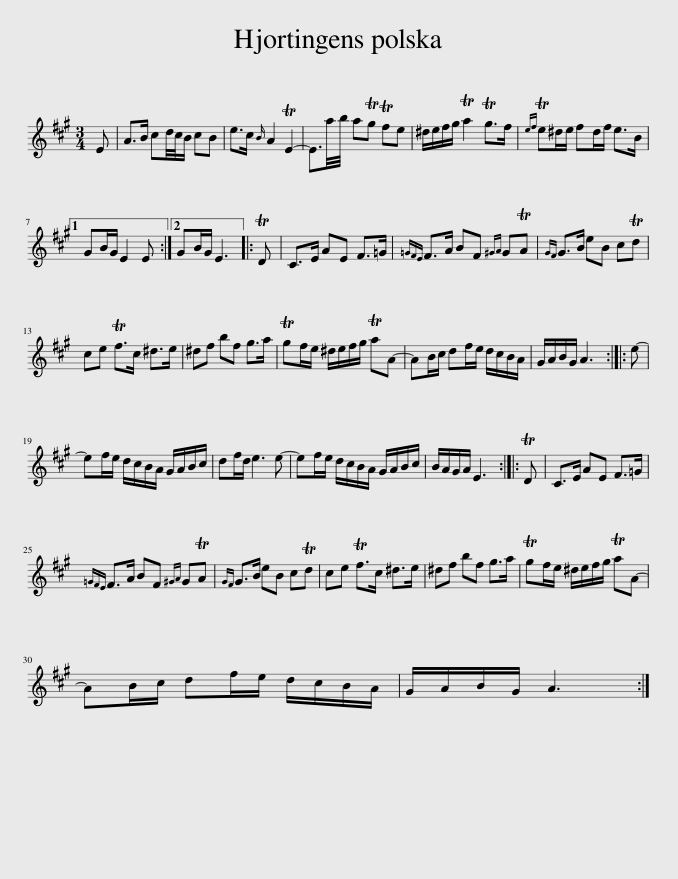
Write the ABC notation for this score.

X:1
L:1/8
M:3/4
I:linebreak $
K:A
V:1 treble
V:1
 E | A>B cd/4c/4B/ cB | e>c{B} A2 TE2- | E3/2a/4b/4 aTg Tfe | ^d/e/f/g/ Ta2 Tg>f | %5
{ef} Te^d/e/ fd/f/ e>B |1$ GB/G/ E2 E :|2 GB/G/ E3 |: TD | C>E AE F>=G | %10
{=GFE} F>A BF{^GA} GTA |{GF} G>B eB cTd |$ ce Tf>c ^d>e | ^df bf g>a | Tgf/e/ ^d/e/f/g/ TaA- | %15
 AB/c/ df/e/ d/c/B/A/ | G/A/B/G/ A3 :: e- |$ ef/e/ d/c/B/A/ G/A/B/c/ | df/d/ e3 e- | %20
 ef/e/ d/c/B/A/ G/A/B/c/ | B/A/G/A/ E3 :: TD | C>E AE F>=G |${=GFE} F>A BF{^GA} GTA | %25
{GF} G>B eB cTd | ce Tf>c ^d>e | ^df bf g>a | Tgf/e/ ^d/e/f/g/ TaA- |$ AB/c/ df/e/ d/c/B/A/ | %30
 G/A/B/G/ A3 :| %31
